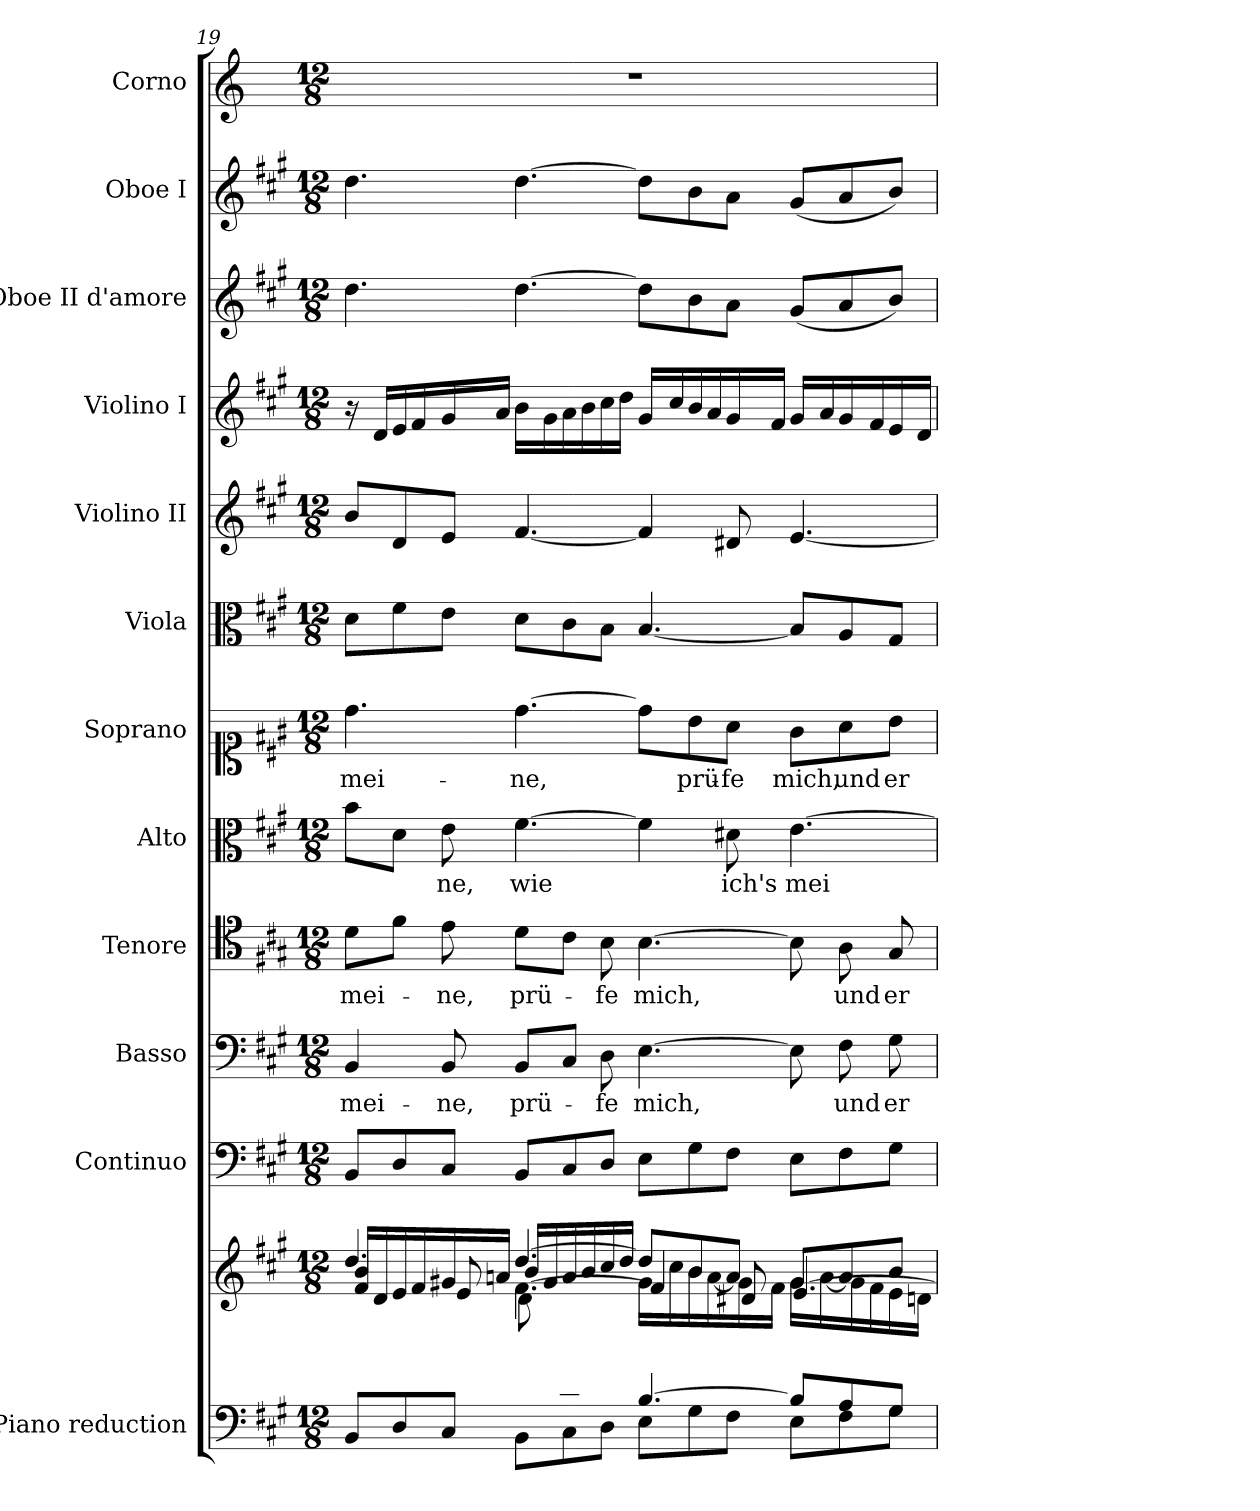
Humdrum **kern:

**kern	**kern	**kern	**kern	**text	**kern	**text	**kern	**text	**kern	**text	**kern	**kern	**kern	**kern	**kern	**kern
*part12	*part12	*part11	*part10	*part10	*part9	*part9	*part8	*part8	*part7	*part7	*part6	*part5	*part4	*part3	*part2	*part1
*staff13	*staff12	*staff11	*staff10	*staff10	*staff9	*staff9	*staff8	*staff8	*staff7	*staff7	*staff6	*staff5	*staff4	*staff3	*staff2	*staff1
*I"Piano reduction	*	*I"Continuo	*I"Basso	*	*I"Tenore	*	*I"Alto	*	*I"Soprano	*	*I"Viola	*I"Violino II	*I"Violino I	*I"Oboe II d'amore	*I"Oboe I	*I"Corno
*I'Pno	*	*	*	*	*	*	*	*	*	*	*I'Vla	*I'Vln	*I'Vln	*I'Ob	*I'Ob	*
!!LO:PB:g=z
*clefF4	*clefG2	*clefF4	*clefF4	*	*clefC4	*	*clefC3	*	*clefC1	*	*clefC3	*clefG2	*clefG2	*clefG2	*clefG2	*clefG2
*	*	*	*	*	*	*	*	*	*	*	*	*	*	*	*	*ITrd2c3
*k[f#c#g#]	*k[f#c#g#]	*k[f#c#g#]	*k[f#c#g#]	*	*k[f#c#g#]	*	*k[f#c#g#]	*	*k[f#c#g#]	*	*k[f#c#g#]	*k[f#c#g#]	*k[f#c#g#]	*k[f#c#g#]	*k[f#c#g#]	*k[f#c#g#]
*M12/8	*M12/8	*M12/8	*M12/8	*	*M12/8	*	*M12/8	*	*M12/8	*	*M12/8	*M12/8	*M12/8	*M12/8	*M12/8	*M12/8
=19	=19	=19	=19	=19	=19	=19	=19	=19	=19	=19	=19	=19	=19	=19	=19	=19
*^	*^	*	*	*	*	*	*	*	*	*	*	*	*	*	*	*
*	*	*	*^	*	*	*	*	*	*	*	*	*	*	*	*	*	*	*
*	*	*	*	*^	*	*	*	*	*	*	*	*	*	*	*	*	*	*	*
!	!	!	!	!	!	!	!	!LO:LY:b	!	!LO:LY:b	!	!	!	!LO:LY:b	!	!	!	!	!	!
2ryy	8BB/L	4.dd/	16b/LL	4.ryy	4f#/	8BB/L	4BB/	mei-	8d\L	mei-	8b\L	.	4.dd\	mei-	8d\L	8b/L	16r	4.dd\	4.dd\	1.r
.	.	.	16d/	.	.	.	.	.	.	.	.	.	.	.	.	.	16d/LL	.	.	.
.	8D/	.	16e/	.	.	8D/	.	.	8f#\J	.	8d\J	.	.	.	8f#\	8d/	16e/	.	.	.
.	.	.	16f#/	.	.	.	.	.	.	.	.	.	.	.	.	.	16f#/	.	.	.
!	!	!	!	!	!	!	!	!LO:LY:b	!	!LO:LY:b	!	!LO:LY:b	!	!	!	!	!	!	!	!
.	8C#/J	.	16g#X/	.	8e/	8C#/J	8BB/	-ne,	8e\	-ne,	8e\	-ne,	.	.	8e\J	8e/J	16g#/	.	.	.
.	.	.	16an/JJ	.	.	.	.	.	.	.	.	.	.	.	.	.	16a/JJ	.	.	.
!	!	!	!	!	!	!	!	!LO:LY:b	!	!LO:LY:b	!	!LO:LY:b	!	!LO:LY:b	!	!	!	!	!	!
.	8BB\L	[4.dd/	16b/LL	[4.f#\	8d\L	8BB/L	8BB/L	prü-	8d\L	prü-	[4.f#\	wie	[4.dd\	-ne,	8d\L	[4.f#/	16b\LL	[4.dd\	[4.dd\	.
.	.	.	16g#/	.	.	.	.	.	.	.	.	.	.	.	.	.	16g#\	.	.	.
8c#/	8C#\	.	16a/	.	1ryy	8C#/	8C#/J	.	8c#\J	.	.	.	.	.	8c#\	.	16a\	.	.	.
.	.	.	16b/	.	.	.	.	.	.	.	.	.	.	.	.	.	16b\	.	.	.
!	!	!	!	!	!	!	!	!LO:LY:b	!	!LO:LY:b	!	!	!	!	!	!	!	!	!	!
8B/J	8D\J	.	16cc#/	.	.	8D/J	8D\	-fe	8B\	-fe	.	.	.	.	8B\J	.	16cc#\	.	.	.
.	.	.	16dd/JJ	.	.	.	.	.	.	.	.	.	.	.	.	.	16dd\JJ	.	.	.
!	!	!	!	!	!	!	!	!LO:LY:b	!	!LO:LY:b	!	!	!	!	!	!	!	!	!	!
[4.B/	8E\L	8dd/L]	16g#\LL	4f#/]	.	8E\L	[4.E\	mich,	[4.B\	mich,	4f#\]	.	8dd\L]	.	[4.B/	4f#/]	16g#/LL	8dd\L]	8dd\L]	.
.	.	.	16cc#\	.	.	.	.	.	.	.	.	.	.	.	.	.	16cc#/	.	.	.
!	!	!	!	!	!	!	!	!	!	!	!	!	!	!LO:LY:b	!	!	!	!	!	!
.	8G#\	8b/	16b\	.	.	8G#\	.	.	.	.	.	.	8b\	prü-	.	.	16b/	8b\	8b\	.
.	.	.	[>16a\	.	.	.	.	.	.	.	.	.	.	.	.	.	16a/	.	.	.
!	!	!	!	!	!	!	!	!	!	!	!	!LO:LY:b	!	!LO:LY:b	!	!	!	!	!	!
.	8F#\J	8a/J]	16g#\	8d#X/	.	8F#\J	.	.	.	.	8d#X\	ich's	8a\J	-fe	.	8d#X/	16g#/	8a\J	8a\J	.
.	.	.	16f#\JJ	.	.	.	.	.	.	.	.	.	.	.	.	.	16f#/JJ	.	.	.
!	!	!	!	!	!	!	!	!	!	!	!	!LO:LY:b	!	!LO:LY:b	!	!	!	!	!	!
8B/L]	8E\L	8g#/L	16g#\LL	[<4.e/	.	8E\L	8E\]	.	8B\]	.	[4.e\	mei-	8g#\L	mich,	8B/L]	[4.e/	16g#/LL	(8g#/L	(8g#/L	.
.	.	.	[>16a\	.	.	.	.	.	.	.	.	.	.	.	.	.	16a/	.	.	.
!	!	!	!	!	!	!	!	!LO:LY:b	!	!LO:LY:b	!	!	!	!LO:LY:b	!	!	!	!	!	!
8A/	8F#\	8a/]	16g#\	.	.	8F#\	8F#\	und	8A\	und	.	.	8a\	und	8A/	.	16g#/	8a/	8a/	.
.	.	.	16f#\	.	.	.	.	.	.	.	.	.	.	.	.	.	16f#/	.	.	.
!	!	!	!	!	!	!	!	!LO:LY:b	!	!LO:LY:b	!	!	!	!LO:LY:b	!	!	!	!	!	!
8G#/J	8G#\J	8b/J	16e\	.	.	8G#\J	8G#\	er-	8G#/	er-	.	.	8b\J	er-	8G#/J	.	16e/	8b/J)	8b/J)	.
.	.	.	16dn\JJ	.	.	.	.	.	.	.	.	.	.	.	.	.	16d/JJ	.	.	.
*v	*v	*	*	*	*	*	*	*	*	*	*	*	*	*	*	*	*	*	*	*
*	*v	*v	*v	*v	*	*	*	*	*	*	*	*	*	*	*	*	*	*	*
=	=	=	=	=	=	=	=	=	=	=	=	=	=	=	=	=
*-	*-	*-	*-	*-	*-	*-	*-	*-	*-	*-	*-	*-	*-	*-	*-	*-
